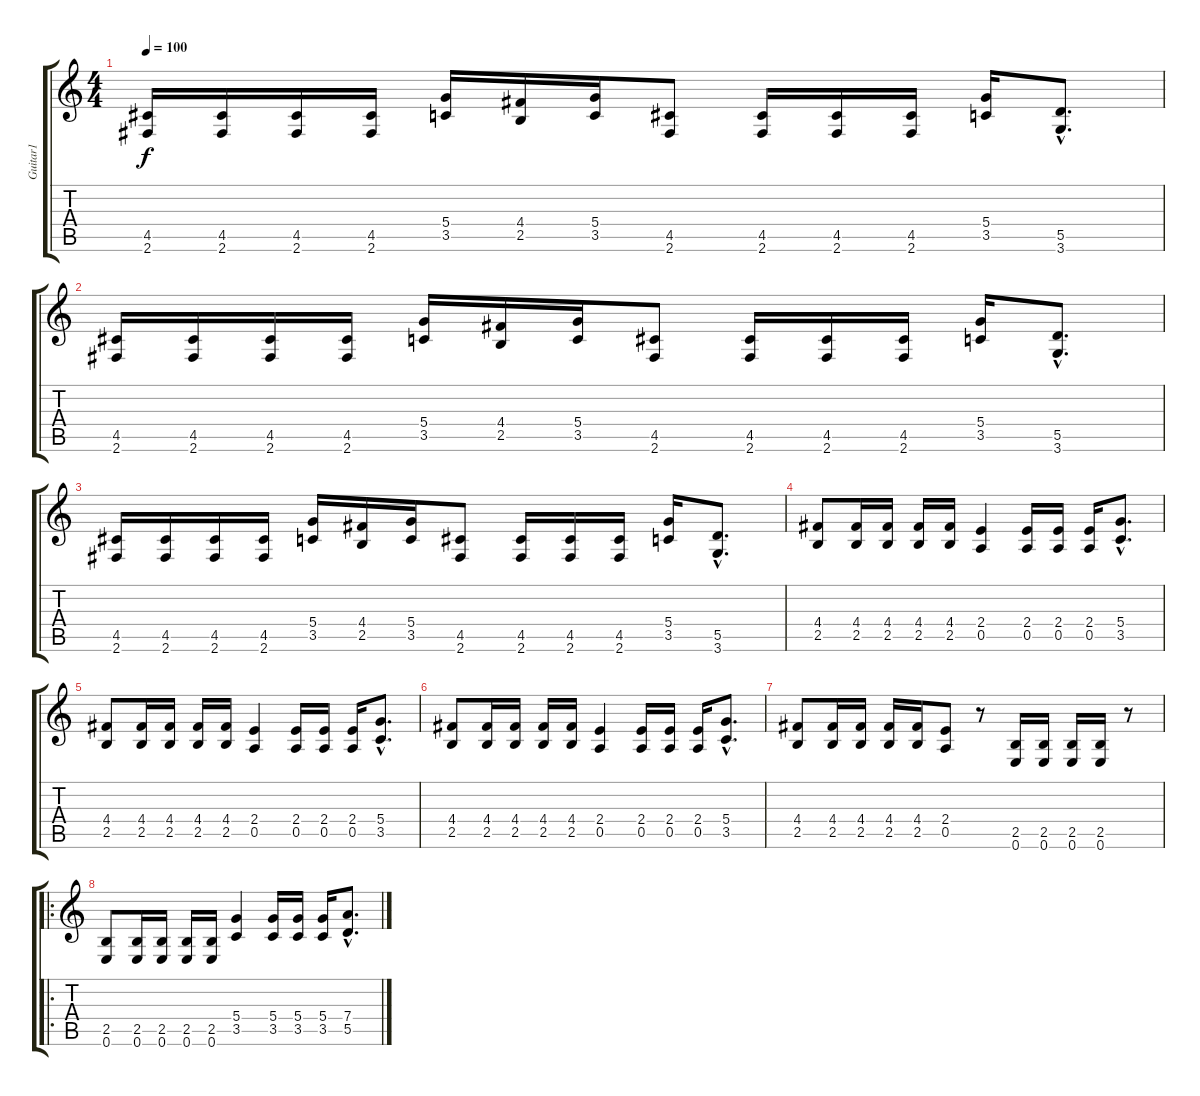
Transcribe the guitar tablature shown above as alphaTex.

\track ("Guitar1" "Guitar1") {instrument distortionguitar}
\staff {score tabs}
\tuning (E4 B3 G3 D3 A2 E2) {hide}
\ts (4 4)
\tempo 100
\clef g2
\ks c
(4.5 2.6).16{dy f} (4.5 2.6).16 (4.5 2.6).16 (4.5 2.6).16 (5.4 3.5).16 (4.4 2.5).16 (5.4 3.5).16 (4.5 2.6).8 (4.5 2.6).16 (4.5 2.6).16 (4.5 2.6).16 (5.4 3.5).16 (5.5{hac} 3.6{hac}).8{d} |
(4.5 2.6).16 (4.5 2.6).16 (4.5 2.6).16 (4.5 2.6).16 (5.4 3.5).16 (4.4 2.5).16 (5.4 3.5).16 (4.5 2.6).8 (4.5 2.6).16 (4.5 2.6).16 (4.5 2.6).16 (5.4 3.5).16 (5.5{hac} 3.6{hac}).8{d} |
(4.5 2.6).16 (4.5 2.6).16 (4.5 2.6).16 (4.5 2.6).16 (5.4 3.5).16 (4.4 2.5).16 (5.4 3.5).16 (4.5 2.6).8 (4.5 2.6).16 (4.5 2.6).16 (4.5 2.6).16 (5.4 3.5).16 (5.5{hac} 3.6{hac}).8{d} |
(4.4 2.5).8 (4.4 2.5).16 (4.4 2.5).16 (4.4 2.5).16 (4.4 2.5).16 (2.4 0.5).4 (2.4 0.5).16 (2.4 0.5).16 (2.4 0.5).16 (5.4{hac} 3.5{hac}).8{d} |
(4.4 2.5).8 (4.4 2.5).16 (4.4 2.5).16 (4.4 2.5).16 (4.4 2.5).16 (2.4 0.5).4 (2.4 0.5).16 (2.4 0.5).16 (2.4 0.5).16 (5.4{hac} 3.5{hac}).8{d} |
(4.4 2.5).8 (4.4 2.5).16 (4.4 2.5).16 (4.4 2.5).16 (4.4 2.5).16 (2.4 0.5).4 (2.4 0.5).16 (2.4 0.5).16 (2.4 0.5).16 (5.4{hac} 3.5{hac}).8{d} |
(4.4 2.5).8 (4.4 2.5).16 (4.4 2.5).16 (4.4 2.5).16 (4.4 2.5).16 (2.4 0.5).8 r.8 (2.5 0.6).16 (2.5 0.6).16 (2.5 0.6).16 (2.5 0.6).16 r.8 |
\ro
(2.5 0.6).8 (2.5 0.6).16 (2.5 0.6).16 (2.5 0.6).16 (2.5 0.6).16 (5.4 3.5).4 (5.4 3.5).16 (5.4 3.5).16 (5.4 3.5).16 (7.4{hac} 5.5{hac}).8{d}
